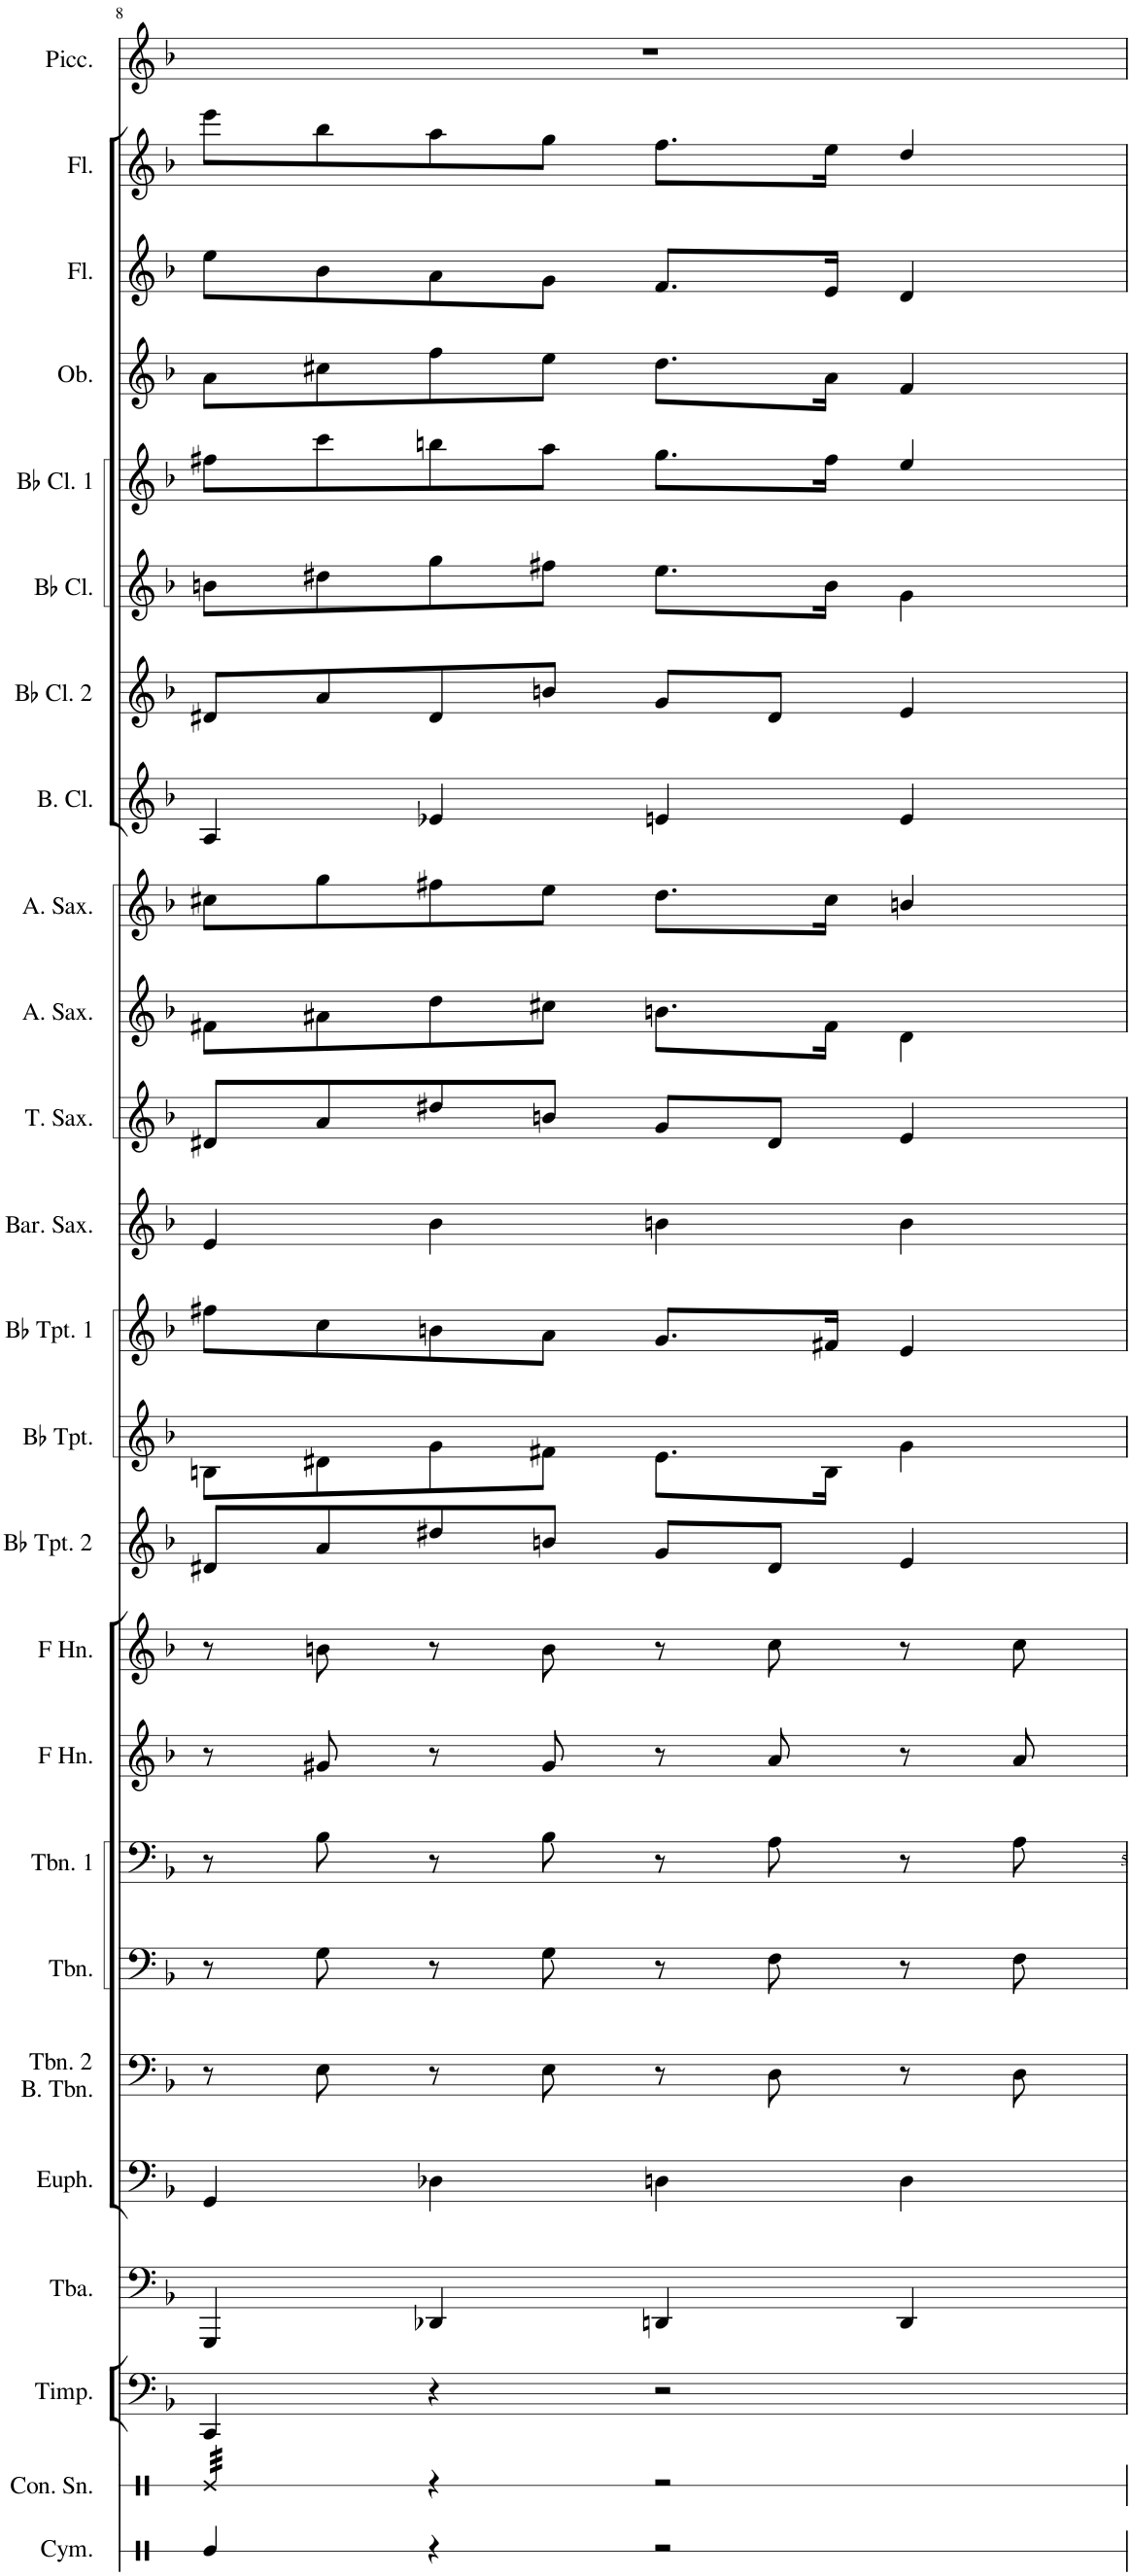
**kern	**kern	**kern	**kern	**kern	**kern	**kern	**kern	**kern	**kern	**kern	**kern	**kern	**kern	**kern	**kern	**kern	**kern	**kern	**kern	**kern	**kern	**kern	**kern	**kern
*part25	*part24	*part23	*part22	*part21	*part20	*part19	*part18	*part17	*part16	*part15	*part14	*part13	*part12	*part11	*part10	*part9	*part8	*part7	*part6	*part5	*part4	*part3	*part2	*part1
*staff25	*staff24	*staff23	*staff22	*staff21	*staff20	*staff19	*staff18	*staff17	*staff16	*staff15	*staff14	*staff13	*staff12	*staff11	*staff10	*staff9	*staff8	*staff7	*staff6	*staff5	*staff4	*staff3	*staff2	*staff1
*I"Cymbal	*I"Concert Snare Drum	*I"Timpani	*I"Tuba	*I"Euphonium	*I"Trombone 3	*I"Trombone	*I"Trombone 1 &amp; 2	*I"Horn in F	*I"Horn in F 1 &amp; 2	*I"Bb Trumpet 3	*I"Bb Trumpet	*I"Bb Trumpet 1 &amp; 2	*I"Baritone Saxophone	*I"Tenor Saxophone	*I"Alto Saxophone	*I"Alto Saxophone 1 &amp; 2	*I"Bass Clarinet	*I"Bb Clarinet 3	*I"Bb Clarinet	*I"Bb Clarinet 1 &amp; 2	*I"Oboe 1 &amp; 2	*I"Flute	*I"Flutes 1 &amp; 2	*I"Piccolo
*I'Cym.	*I'Con. Sn.	*I'Timp.	*I'Tba.	*I'Euph.	*	*I'Tbn.	*I'Tbn. 1	*	*	*I'Bb Tpt. 2	*I'Bb Tpt.	*I'Bb Tpt. 1	*I'Bar. Sax.	*I'T. Sax.	*I'A. Sax.	*I'A. Sax.	*I'B. Cl.	*I'Bb Cl. 2	*I'Bb Cl.	*I'Bb Cl. 1	*I'Ob.	*I'Fl.	*I'Fl.	*I'Picc.
!!LO:PB:g=z
*clefX	*clefX	*clefF4	*clefF4	*clefF4	*clefF4	*clefF4	*clefF4	*clefG2	*clefG2	*clefG2	*clefG2	*clefG2	*clefG2	*clefG2	*clefG2	*clefG2	*clefG2	*clefG2	*clefG2	*clefG2	*clefG2	*clefG2	*clefG2	*clefG2
*	*	*	*	*	*	*	*	*Trd4c7	*Trd4c7	*Trd1c2	*Trd1c2	*Trd1c2	*Trd12c21	*Trd8c14	*Trd5c9	*Trd5c9	*Trd8c14	*Trd1c2	*Trd1c2	*Trd1c2	*	*	*	*Trd-7c-12
*k[]	*k[]	*k[b-]	*k[b-]	*k[b-]	*k[b-]	*k[b-]	*k[b-]	*k[b-]	*k[b-]	*k[b-]	*k[b-]	*k[b-]	*k[b-]	*k[b-]	*k[b-]	*k[b-]	*k[b-]	*k[b-]	*k[b-]	*k[b-]	*k[b-]	*k[b-]	*k[b-]	*k[b-]
*M2/2	*M2/2	*M2/2	*M2/2	*M2/2	*M2/2	*M2/2	*M2/2	*M2/2	*M2/2	*M2/2	*M2/2	*M2/2	*M2/2	*M2/2	*M2/2	*M2/2	*M2/2	*M2/2	*M2/2	*M2/2	*M2/2	*M2/2	*M2/2	*M2/2
*met(c|)	*met(c|)	*met(c|)	*met(c|)	*met(c|)	*met(c|)	*met(c|)	*met(c|)	*met(c|)	*met(c|)	*met(c|)	*met(c|)	*met(c|)	*met(c|)	*met(c|)	*met(c|)	*met(c|)	*met(c|)	*met(c|)	*met(c|)	*met(c|)	*met(c|)	*met(c|)	*met(c|)	*met(c|)
=8	=8	=8	=8	=8	=8	=8	=8	=8	=8	=8	=8	=8	=8	=8	=8	=8	=8	=8	=8	=8	=8	=8	=8	=8
*	*tremolo	*	*	*	*	*	*	*	*	*	*	*	*	*	*	*	*	*	*	*	*	*	*	*
4Re/	32Re/LLL	4CC/	4GGG/	4GG/	8r	8r	8r	8r	8r	8d#X/L	8Bn\L	8ff#X\L	4e/	8d#X/L	8f#X\L	8cc#X\L	4A/	8d#X/L	8bn\L	8ff#X\L	8a\L	8ee\L	8eee\L	1r
.	32Re/	.	.	.	.	.	.	.	.	.	.	.	.	.	.	.	.	.	.	.	.	.	.	.
.	32Re/	.	.	.	.	.	.	.	.	.	.	.	.	.	.	.	.	.	.	.	.	.	.	.
.	32Re/	.	.	.	.	.	.	.	.	.	.	.	.	.	.	.	.	.	.	.	.	.	.	.
.	32Re/	.	.	.	8E\	8G\	8B-\	8g#X/	8bn\	8a/	8d#X\	8cc\	.	8a/	8a#X\	8gg\	.	8a/	8dd#X\	8ccc\	8cc#X\	8b-\	8bb-\	.
.	32Re/	.	.	.	.	.	.	.	.	.	.	.	.	.	.	.	.	.	.	.	.	.	.	.
.	32Re/	.	.	.	.	.	.	.	.	.	.	.	.	.	.	.	.	.	.	.	.	.	.	.
.	32Re/JJJ	.	.	.	.	.	.	.	.	.	.	.	.	.	.	.	.	.	.	.	.	.	.	.
*	*Xtremolo	*	*	*	*	*	*	*	*	*	*	*	*	*	*	*	*	*	*	*	*	*	*	*
4r	4r	4r	4DD-X/	4D-X\	8r	8r	8r	8r	8r	8dd#X/	8g\	8bn\	4b-\	8dd#X/	8dd\	8ff#X\	4e-X/	8d#/	8gg\	8bbn\	8ff\	8a\	8aa\	.
.	.	.	.	.	8E\	8G\	8B-\	8g#/	8b\	8bn/J	8f#X\J	8a\J	.	8bn/J	8cc#X\J	8ee\J	.	8bn/J	8ff#X\J	8aa\J	8ee\J	8g\J	8gg\J	.
2r	2r	2r	4DDn/	4Dn\	8r	8r	8r	8r	8r	8g/L	8.e\L	8.g/L	4bn\	8g/L	8.bn\L	8.dd\L	4en/	8g/L	8.ee\L	8.gg\L	8.dd\L	8.f/L	8.ff\L	.
.	.	.	.	.	8D\	8F\	8A\	8a/	8cc\	8d#/J	.	.	.	8d#/J	.	.	.	8d#/J	.	.	.	.	.	.
.	.	.	.	.	.	.	.	.	.	.	16B\Jk	16f#X/Jk	.	.	16f#\Jk	16cc#\Jk	.	.	16b\Jk	16ff#\Jk	16a\Jk	16e/Jk	16ee\Jk	.
.	.	.	4DD/	4D\	8r	8r	8r	8r	8r	4e/	4g\	4e/	4b\	4e/	4d\	4bn/	4e/	4e/	4g\	4ee/	4f/	4d/	4dd/	.
.	.	.	.	.	8D\	8F\	8A\	8a/	8cc\	.	.	.	.	.	.	.	.	.	.	.	.	.	.	.
=	=	=	=	=	=	=	=	=	=	=	=	=	=	=	=	=	=	=	=	=	=	=	=	=
*-	*-	*-	*-	*-	*-	*-	*-	*-	*-	*-	*-	*-	*-	*-	*-	*-	*-	*-	*-	*-	*-	*-	*-	*-
